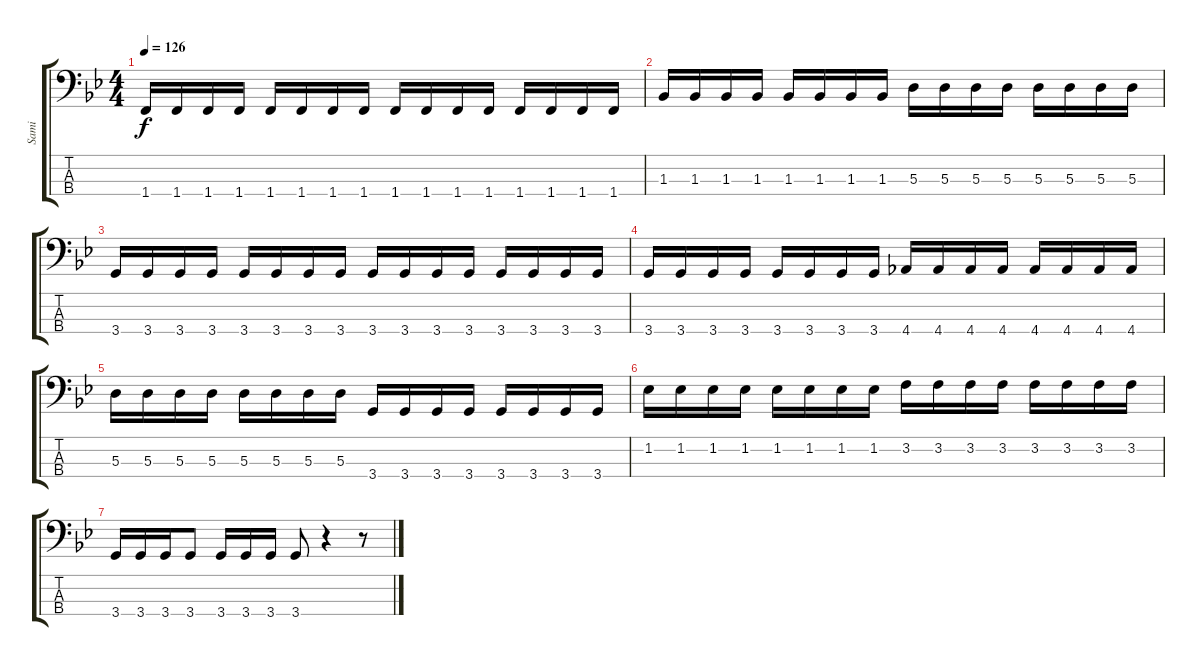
\track ("Sami" "Sami") {instrument electricbassfinger}
\staff {score tabs}
\tuning (G2 D2 A1 E1) {hide}
\ts (4 4)
\tempo 126
\clef f4
\ks gminor
1.4.16{dy f} 1.4.16 1.4.16 1.4.16 1.4.16 1.4.16 1.4.16 1.4.16 1.4.16 1.4.16 1.4.16 1.4.16 1.4.16 1.4.16 1.4.16 1.4.16 |
1.3.16 1.3.16 1.3.16 1.3.16 1.3.16 1.3.16 1.3.16 1.3.16 5.3.16 5.3.16 5.3.16 5.3.16 5.3.16 5.3.16 5.3.16 5.3.16 |
3.4.16 3.4.16 3.4.16 3.4.16 3.4.16 3.4.16 3.4.16 3.4.16 3.4.16 3.4.16 3.4.16 3.4.16 3.4.16 3.4.16 3.4.16 3.4.16 |
3.4.16 3.4.16 3.4.16 3.4.16 3.4.16 3.4.16 3.4.16 3.4.16 4.4.16 4.4.16 4.4.16 4.4.16 4.4.16 4.4.16 4.4.16 4.4.16 |
5.3.16 5.3.16 5.3.16 5.3.16 5.3.16 5.3.16 5.3.16 5.3.16 3.4.16 3.4.16 3.4.16 3.4.16 3.4.16 3.4.16 3.4.16 3.4.16 |
1.2.16 1.2.16 1.2.16 1.2.16 1.2.16 1.2.16 1.2.16 1.2.16 3.2.16 3.2.16 3.2.16 3.2.16 3.2.16 3.2.16 3.2.16 3.2.16 |
3.4.16 3.4.16 3.4.16 3.4.8 3.4.16 3.4.16 3.4.16 3.4.8 r.4 r.8
